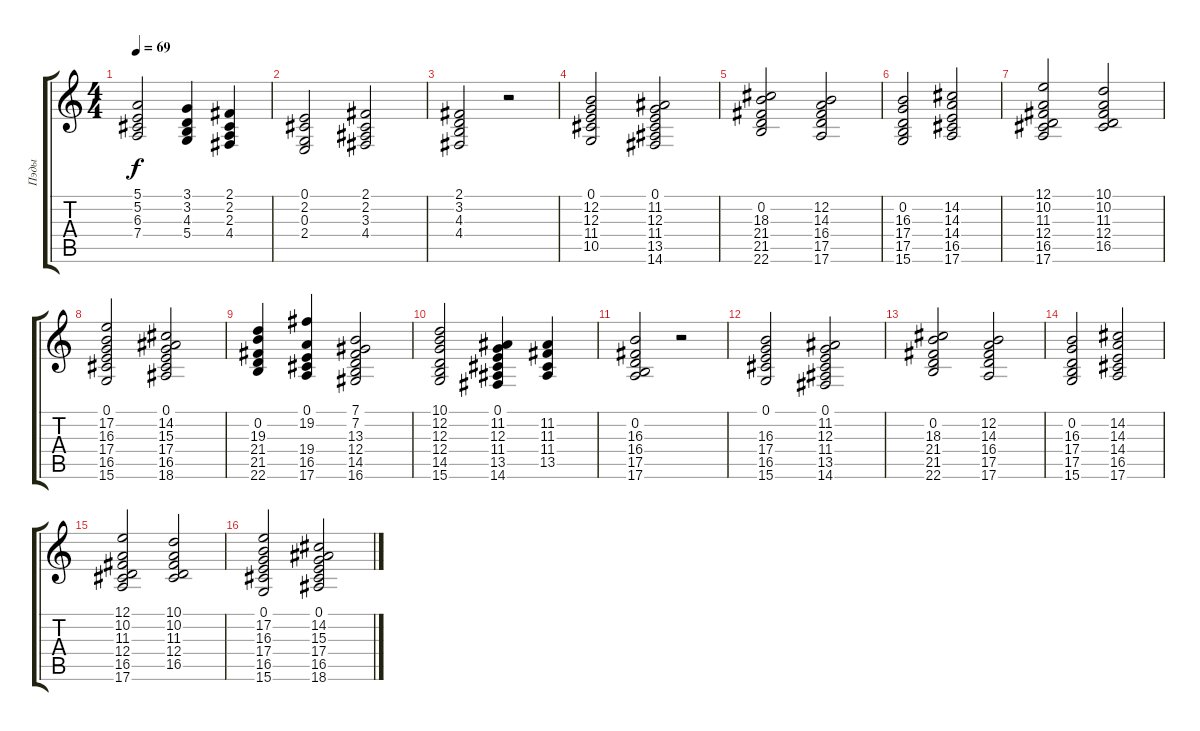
\track ("Пэды" "Пэды") {instrument pad2warm}
\staff {score tabs}
\tuning (E4 B3 G3 D3 A2 E2) {hide}
\ts (4 4)
\tempo 69
\clef g2
\ks c
(5.1 5.2 6.3 7.4).2{dy f} (3.1 3.2 4.3 5.4).4 (2.1 2.2 2.3 4.4).4 |
(0.1 2.2 0.3 2.4).2 (2.1 2.2 3.3 4.4).2 |
(2.1 3.2 4.3 4.4).2 r.2 |
(0.1 12.2 12.3 11.4 10.5).2 (0.1 11.2 12.3 11.4 13.5 14.6).2 |
(0.2 18.3 21.4 21.5 22.6).2 (12.2 14.3 16.4 17.5 17.6).2 |
(0.2 16.3 17.4 17.5 15.6).2 (14.2 14.3 14.4 16.5 17.6).2 |
(12.1 10.2 11.3 12.4 16.5 17.6).2 (10.1 10.2 11.3 12.4 16.5).2 |
(0.1 17.2 16.3 17.4 16.5 15.6).2 (0.1 14.2 15.3 17.4 16.5 18.6).2 |
(0.2 19.3 21.4 21.5 22.6).4 (0.1 19.2 19.4 16.5 17.6).4 (7.1 7.2 13.3 12.4 14.5 16.6).2 |
(10.1 12.2 12.3 12.4 14.5 15.6).2 (0.1 11.2 12.3 11.4 13.5 14.6).4 (11.2 11.3 11.4 13.5).4 |
(0.2 16.3 16.4 17.5 17.6).2 r.2 |
(0.1 16.3 17.4 16.5 15.6).2 (0.1 11.2 12.3 11.4 13.5 14.6).2 |
(0.2 18.3 21.4 21.5 22.6).2 (12.2 14.3 16.4 17.5 17.6).2 |
(0.2 16.3 17.4 17.5 15.6).2 (14.2 14.3 14.4 16.5 17.6).2 |
(12.1 10.2 11.3 12.4 16.5 17.6).2 (10.1 10.2 11.3 12.4 16.5).2 |
(0.1 17.2 16.3 17.4 16.5 15.6).2 (0.1 14.2 15.3 17.4 16.5 18.6).2
